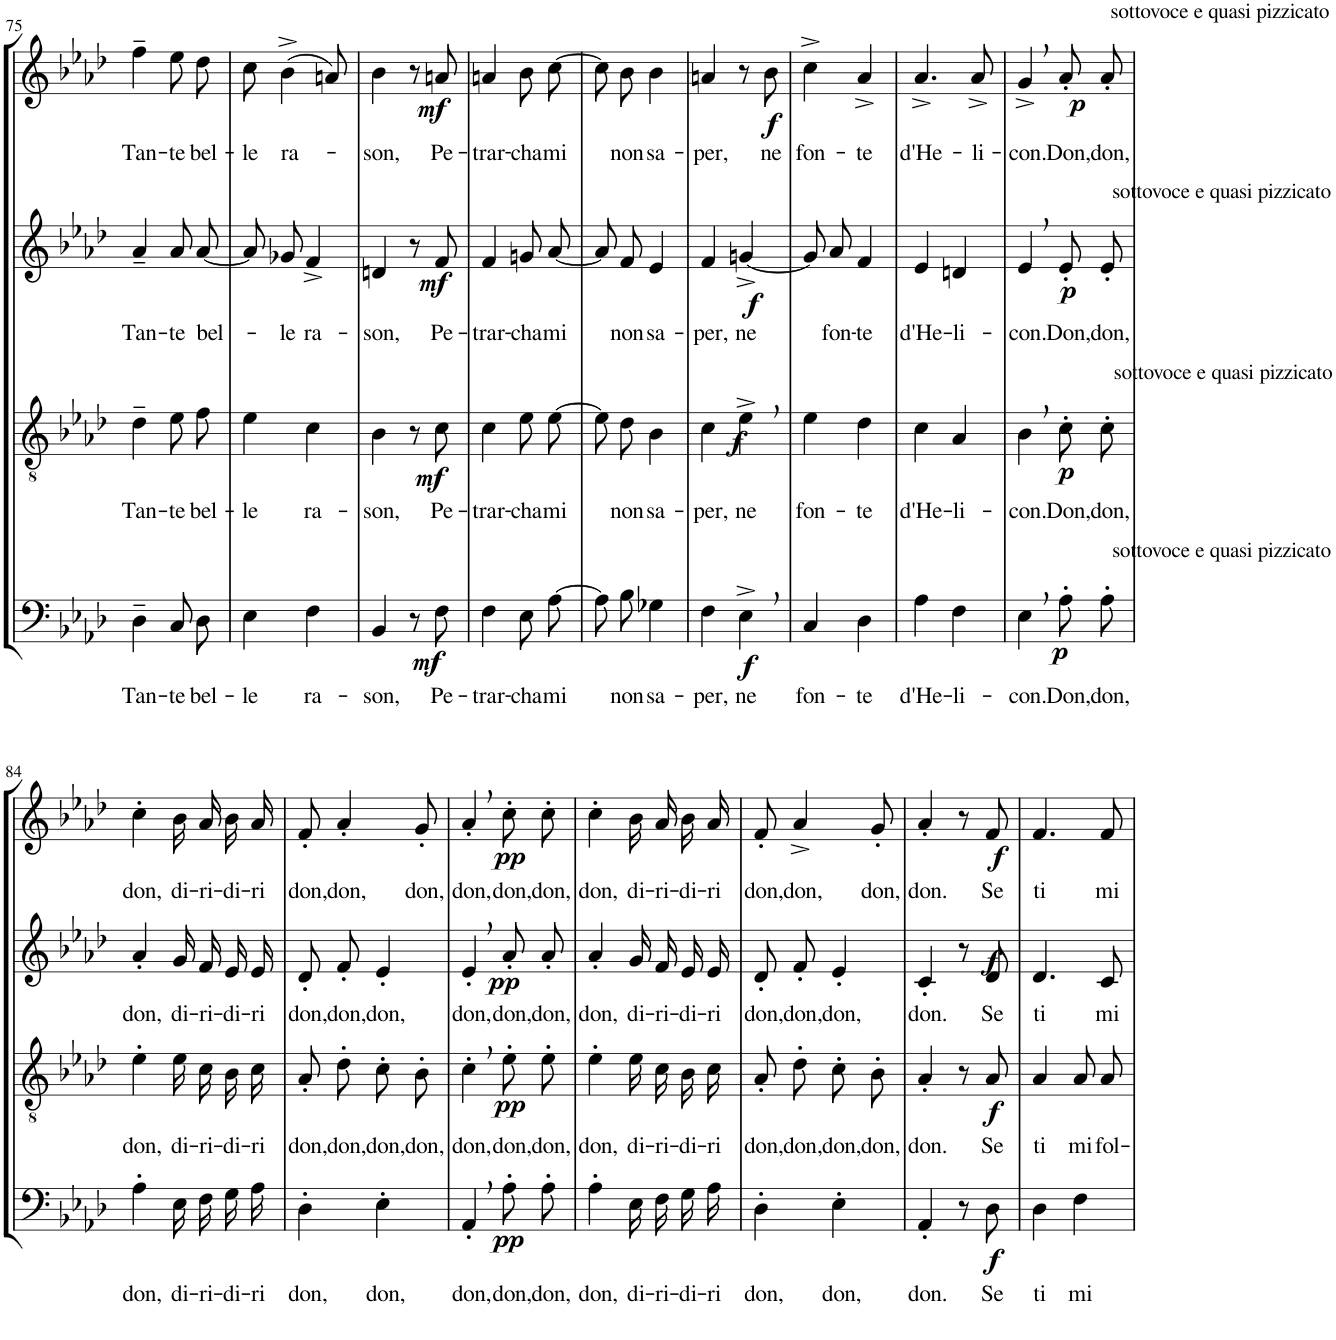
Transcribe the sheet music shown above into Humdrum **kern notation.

**kern	**text	**dynam	**kern	**text	**dynam	**kern	**text	**dynam	**kern	**text	**dynam
*part4	*part4	*part4	*part3	*part3	*part3	*part2	*part2	*part2	*part1	*part1	*part1
*staff4	*staff4	*staff4	*staff3	*staff3	*staff3	*staff2	*staff2	*staff2	*staff1	*staff1	*staff1
*I"Bassi	*	*	*I"Tenori	*	*	*I"Contralti	*	*	*I"Soprani	*	*
!!LO:PB:g=z
*clefF4	*	*	*clefGv2	*	*	*clefG2	*	*	*clefG2	*	*
*	*	*	*	*	*	*	*	*	*Trd1c2	*	*
*k[b-e-a-d-]	*	*	*k[b-e-a-d-]	*	*	*k[b-e-a-d-]	*	*	*k[b-e-a-d-]	*	*
*A-:	*	*	*A-:	*	*	*A-:	*	*	*A-:	*	*
*M2/4	*	*	*M2/4	*	*	*M2/4	*	*	*M2/4	*	*
=75	=75	=75	=75	=75	=75	=75	=75	=75	=75	=75	=75
!	!LO:LY:b	!	!	!LO:LY:b	!	!	!LO:LY:b	!	!	!LO:LY:b	!
4D-~\	Tan-	.	4d-~\	Tan-	.	4a-~/	Tan-	.	4ff~\	Tan-	.
!	!LO:LY:b	!	!	!LO:LY:b	!	!	!LO:LY:b	!	!	!LO:LY:b	!
8C/L	-te	.	8e-\L	-te	.	8a-/L	-te	.	8ee-\L	-te	.
!	!LO:LY:b	!	!	!LO:LY:b	!	!	!LO:LY:b	!	!	!LO:LY:b	!
8D-/J	bel-	.	8f\J	bel-	.	[8a-/J	bel-	.	8dd-\J	bel-	.
=76	=76	=76	=76	=76	=76	=76	=76	=76	=76	=76	=76
!	!LO:LY:b	!	!	!LO:LY:b	!	!	!	!	!	!LO:LY:b	!
4E-\	-le	.	4e-\	-le	.	8a-/L]	.	.	8cc\	-le	.
!	!	!	!	!	!	!	!LO:LY:b	!	!	!LO:LY:b	!
.	.	.	.	.	.	8g-X/J	-le	.	(4b-^\	ra-	.
!	!LO:LY:b	!	!	!LO:LY:b	!	!	!LO:LY:b	!	!	!	!
4F\	ra-	.	4c\	ra-	.	4f^/	ra-	.	.	.	.
.	.	.	.	.	.	.	.	.	8an/)	.	.
=77	=77	=77	=77	=77	=77	=77	=77	=77	=77	=77	=77
!	!LO:LY:b	!	!	!LO:LY:b	!	!	!LO:LY:b	!	!	!LO:LY:b	!
4BB-/	-son,	.	4B-\	-son,	.	4dn/	-son,	.	4b-\	-son,	.
8r	.	.	8r	.	.	8r	.	.	8r	.	.
!	!LO:LY:b	!LO:DY:b	!	!LO:LY:b	!LO:DY:b	!	!LO:LY:b	!LO:DY:b	!	!LO:LY:b	!LO:DY:b
8F\	Pe-	mf	8c\	Pe-	mf	8f/	Pe-	mf	8an/	Pe-	mf
=78	=78	=78	=78	=78	=78	=78	=78	=78	=78	=78	=78
!	!LO:LY:b	!	!	!LO:LY:b	!	!	!LO:LY:b	!	!	!LO:LY:b	!
4F\	-trar-	.	4c\	-trar-	.	4f/	-trar-	.	4an/	-trar-	.
!	!LO:LY:b	!	!	!LO:LY:b	!	!	!LO:LY:b	!	!	!LO:LY:b	!
8E-\L	-cha	.	8e-\L	-cha	.	8gn/L	-cha	.	8b-\L	-cha	.
!	!LO:LY:b	!	!	!LO:LY:b	!	!	!LO:LY:b	!	!	!LO:LY:b	!
[8A-\J	mi	.	[8e-\J	mi	.	[8a-/J	mi	.	[8cc\J	mi	.
=79	=79	=79	=79	=79	=79	=79	=79	=79	=79	=79	=79
8A-\L]	.	.	8e-\L]	.	.	8a-/L]	.	.	8cc\L]	.	.
!	!LO:LY:b	!	!	!LO:LY:b	!	!	!LO:LY:b	!	!	!LO:LY:b	!
8B-\J	non	.	8d-\J	non	.	8f/J	non	.	8b-\J	non	.
!	!LO:LY:b	!	!	!LO:LY:b	!	!	!LO:LY:b	!	!	!LO:LY:b	!
4G-X\	sa-	.	4B-\	sa-	.	4e-/	sa-	.	4b-\	sa-	.
=80	=80	=80	=80	=80	=80	=80	=80	=80	=80	=80	=80
!	!LO:LY:b	!	!	!LO:LY:b	!	!	!LO:LY:b	!	!	!LO:LY:b	!
4F\	-per,	.	4c\	-per,	.	4f/	-per,	.	4an/	-per,	.
!	!LO:LY:b	!LO:DY:b	!	!LO:LY:b	!LO:DY:b	!	!LO:LY:b	!LO:DY:b	!	!	!
4E-^,\	ne	f	4e-^,\	ne	f	[4gn^/	ne	f	8r	.	.
!	!	!	!	!	!	!	!	!	!	!LO:LY:b	!LO:DY:b
.	.	.	.	.	.	.	.	.	8b-\	ne	f
=81	=81	=81	=81	=81	=81	=81	=81	=81	=81	=81	=81
!	!LO:LY:b	!	!	!LO:LY:b	!	!	!	!	!	!LO:LY:b	!
4C/	fon-	.	4e-\	fon-	.	8g/L]	.	.	4cc^\	fon-	.
!	!	!	!	!	!	!	!LO:LY:b	!	!	!	!
.	.	.	.	.	.	8a-/J	fon-	.	.	.	.
!	!LO:LY:b	!	!	!LO:LY:b	!	!	!LO:LY:b	!	!	!LO:LY:b	!
4D-\	-te	.	4d-\	-te	.	4f/	-te	.	4a-^/	-te	.
=82	=82	=82	=82	=82	=82	=82	=82	=82	=82	=82	=82
!	!LO:LY:b	!	!	!LO:LY:b	!	!	!LO:LY:b	!	!	!LO:LY:b	!
4A-\	d'He-	.	4c\	d'He-	.	4e-/	d'He-	.	4.a-^/	d'He-	.
!	!LO:LY:b	!	!	!LO:LY:b	!	!	!LO:LY:b	!	!	!	!
4F\	-li-	.	4A-/	-li-	.	4dn/	-li-	.	.	.	.
!	!	!	!	!	!	!	!	!	!	!LO:LY:b	!
.	.	.	.	.	.	.	.	.	8a-^/	-li-	.
=83	=83	=83	=83	=83	=83	=83	=83	=83	=83	=83	=83
!	!LO:LY:b	!	!	!LO:LY:b	!	!	!LO:LY:b	!	!	!LO:LY:b	!
4E-,\	-con.	.	4B-,\	-con.	.	4e-,/	-con.	.	4g^,/	-con.	.
!	!LO:LY:b	!LO:DY:b	!	!LO:LY:b	!LO:DY:b	!	!LO:LY:b	!LO:DY:b	!	!LO:LY:b	!LO:DY:b
8A-'\L	Don,	p	8c'\L	Don,	p	8e-'/L	Don,	p	8a-'/L	Don,	p
!	!	!	!	!	!	!	!	!	!LO:TX:a:t=sottovoce e quasi pizzicato	!	!
!	!	!	!	!	!	!LO:TX:a:t=sottovoce e quasi pizzicato	!	!	!	!	!
!	!	!	!LO:TX:a:t=sottovoce e quasi pizzicato	!	!	!	!	!	!	!	!
!LO:TX:a:t=sottovoce e quasi pizzicato	!	!	!	!	!	!	!	!	!	!	!
!	!LO:LY:b	!	!	!LO:LY:b	!	!	!LO:LY:b	!	!	!LO:LY:b	!
8A-'\J	don,	.	8c'\J	don,	.	8e-'/J	don,	.	8a-'/J	don,	.
!!LO:LB:g=z
=84	=84	=84	=84	=84	=84	=84	=84	=84	=84	=84	=84
!	!LO:LY:b	!	!	!LO:LY:b	!	!	!LO:LY:b	!	!	!LO:LY:b	!
4A-'\	don,	.	4e-'\	don,	.	4a-'/	don,	.	4cc'\	don,	.
!	!LO:LY:b	!	!	!LO:LY:b	!	!	!LO:LY:b	!	!	!LO:LY:b	!
16E-\LL	di-	.	16e-\LL	di-	.	16g/LL	di-	.	16b-/LL	di-	.
!	!LO:LY:b	!	!	!LO:LY:b	!	!	!LO:LY:b	!	!	!LO:LY:b	!
16F\J	-ri-	.	16c\J	-ri-	.	16f/J	-ri-	.	16a-/J	-ri-	.
!	!LO:LY:b	!	!	!LO:LY:b	!	!	!LO:LY:b	!	!	!LO:LY:b	!
16G\L	-di-	.	16B-\L	-di-	.	16e-/L	-di-	.	16b-/L	-di-	.
!	!LO:LY:b	!	!	!LO:LY:b	!	!	!LO:LY:b	!	!	!LO:LY:b	!
16A-\JJ	-ri	.	16c\JJ	-ri	.	16e-/JJ	-ri	.	16a-/JJ	-ri	.
=85	=85	=85	=85	=85	=85	=85	=85	=85	=85	=85	=85
!	!LO:LY:b	!	!	!LO:LY:b	!	!	!LO:LY:b	!	!	!LO:LY:b	!
4D-'\	don,	.	8A-'\L	don,	.	8d-'/L	don,	.	8f'/	don,	.
!	!	!	!	!LO:LY:b	!	!	!LO:LY:b	!	!	!LO:LY:b	!
.	.	.	8d-'\J	don,	.	8f'/J	don,	.	4a-'/	don,	.
!	!LO:LY:b	!	!	!LO:LY:b	!	!	!LO:LY:b	!	!	!	!
4E-'\	don,	.	8c'\L	don,	.	4e-'/	don,	.	.	.	.
!	!	!	!	!LO:LY:b	!	!	!	!	!	!LO:LY:b	!
.	.	.	8B-'\J	don,	.	.	.	.	8g'/	don,	.
=86	=86	=86	=86	=86	=86	=86	=86	=86	=86	=86	=86
!	!LO:LY:b	!	!	!LO:LY:b	!	!	!LO:LY:b	!	!	!LO:LY:b	!
4AA-',/	don,	.	4c',\	don,	.	4e-',/	don,	.	4a-',/	don,	.
!	!LO:LY:b	!LO:DY:b	!	!LO:LY:b	!LO:DY:b	!	!LO:LY:b	!LO:DY:b	!	!LO:LY:b	!LO:DY:b
8A-'\L	don,	pp	8e-'\L	don,	pp	8a-'/L	don,	pp	8cc'\L	don,	pp
!	!LO:LY:b	!	!	!LO:LY:b	!	!	!LO:LY:b	!	!	!LO:LY:b	!
8A-'\J	don,	.	8e-'\J	don,	.	8a-'/J	don,	.	8cc'\J	don,	.
=87	=87	=87	=87	=87	=87	=87	=87	=87	=87	=87	=87
!	!LO:LY:b	!	!	!LO:LY:b	!	!	!LO:LY:b	!	!	!LO:LY:b	!
4A-'\	don,	.	4e-'\	don,	.	4a-'/	don,	.	4cc'\	don,	.
!	!LO:LY:b	!	!	!LO:LY:b	!	!	!LO:LY:b	!	!	!LO:LY:b	!
16E-\LL	di-	.	16e-\LL	di-	.	16g/LL	di-	.	16b-/LL	di-	.
!	!LO:LY:b	!	!	!LO:LY:b	!	!	!LO:LY:b	!	!	!LO:LY:b	!
16F\J	-ri-	.	16c\J	-ri-	.	16f/J	-ri-	.	16a-/J	-ri-	.
!	!LO:LY:b	!	!	!LO:LY:b	!	!	!LO:LY:b	!	!	!LO:LY:b	!
16G\L	-di-	.	16B-\L	-di-	.	16e-/L	-di-	.	16b-/L	-di-	.
!	!LO:LY:b	!	!	!LO:LY:b	!	!	!LO:LY:b	!	!	!LO:LY:b	!
16A-\JJ	-ri	.	16c\JJ	-ri	.	16e-/JJ	-ri	.	16a-/JJ	-ri	.
=88	=88	=88	=88	=88	=88	=88	=88	=88	=88	=88	=88
!	!LO:LY:b	!	!	!LO:LY:b	!	!	!LO:LY:b	!	!	!LO:LY:b	!
4D-'\	don,	.	8A-'\L	don,	.	8d-'/L	don,	.	8f'/	don,	.
!	!	!	!	!LO:LY:b	!	!	!LO:LY:b	!	!	!LO:LY:b	!
.	.	.	8d-'\J	don,	.	8f'/J	don,	.	4a-^/	don,	.
!	!LO:LY:b	!	!	!LO:LY:b	!	!	!LO:LY:b	!	!	!	!
4E-'\	don,	.	8c'\L	don,	.	4e-'/	don,	.	.	.	.
!	!	!	!	!LO:LY:b	!	!	!	!	!	!LO:LY:b	!
.	.	.	8B-'\J	don,	.	.	.	.	8g'/	don,	.
=89	=89	=89	=89	=89	=89	=89	=89	=89	=89	=89	=89
!	!LO:LY:b	!	!	!LO:LY:b	!	!	!LO:LY:b	!	!	!LO:LY:b	!
4AA-'/	don.	.	4A-'/	don.	.	4c'/	don.	.	4a-'/	don.	.
8r	.	.	8r	.	.	8r	.	.	8r	.	.
!	!LO:LY:b	!LO:DY:b	!	!LO:LY:b	!LO:DY:b	!	!LO:LY:b	!LO:DY:b	!	!LO:LY:b	!LO:DY:b
8D-\	Se	f	8A-/	Se	f	8d-/	Se	f	8f/	Se	f
=90	=90	=90	=90	=90	=90	=90	=90	=90	=90	=90	=90
!	!LO:LY:b	!	!	!LO:LY:b	!	!	!LO:LY:b	!	!	!LO:LY:b	!
4D-\	ti	.	4A-/	ti	.	4.d-/	ti	.	4.f/	ti	.
!	!LO:LY:b	!	!	!LO:LY:b	!	!	!	!	!	!	!
4F\	mi	.	8A-/L	mi	.	.	.	.	.	.	.
!	!	!	!	!LO:LY:b	!	!	!LO:LY:b	!	!	!LO:LY:b	!
.	.	.	8A-/J	fol-	.	8c/	mi	.	8f/	mi	.
=	=	=	=	=	=	=	=	=	=	=	=
*-	*-	*-	*-	*-	*-	*-	*-	*-	*-	*-	*-
